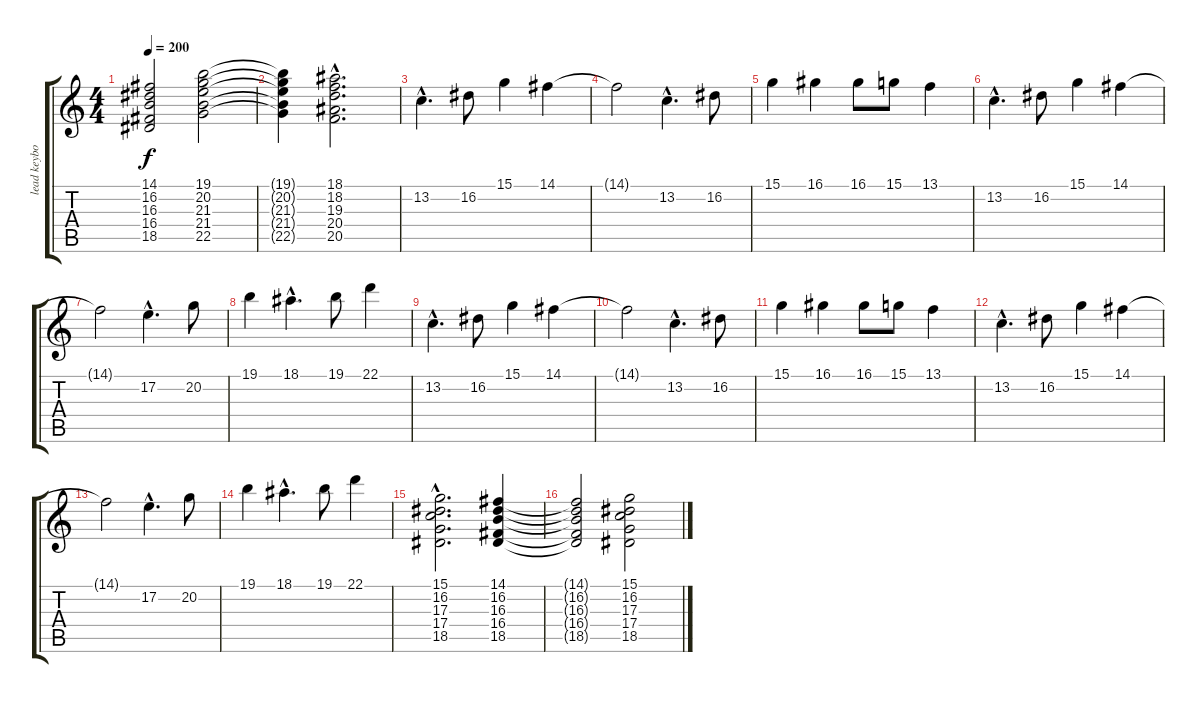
\track ("lead keyboard" "lead keybo") {instrument acousticgrandpiano}
\staff {score tabs}
\tuning (E4 B3 G3 D3 A2 E2) {hide}
\ts (4 4)
\tempo 200
\clef g2
\ks c
(14.1{t} 16.2{t} 16.3{t} 16.4{t} 18.5{t}).2{dy f} (19.1 20.2 21.3 21.4 22.5).2 |
(19.1{t} 20.2{t} 21.3{t} 21.4{t} 22.5{t}).4 (18.1{hac} 18.2{hac} 19.3{hac} 20.4{hac} 20.5{hac}).2{d} |
13.2{hac}.4{d} 16.2.8 15.1.4 14.1.4 |
14.1{t}.2 13.2{hac}.4{d} 16.2.8 |
15.1.4 16.1.4 16.1.8 15.1.8 13.1.4 |
13.2{hac}.4{d} 16.2.8 15.1.4 14.1.4 |
14.1{t}.2 17.2{hac}.4{d} 20.2.8 |
19.1.4 18.1{hac}.4{d} 19.1.8 22.1.4 |
13.2{hac}.4{d} 16.2.8 15.1.4 14.1.4 |
14.1{t}.2 13.2{hac}.4{d} 16.2.8 |
15.1.4 16.1.4 16.1.8 15.1.8 13.1.4 |
13.2{hac}.4{d} 16.2.8 15.1.4 14.1.4 |
14.1{t}.2 17.2{hac}.4{d} 20.2.8 |
19.1.4 18.1{hac}.4{d} 19.1.8 22.1.4 |
(15.1{hac} 16.2{hac} 17.3{hac} 17.4{hac} 18.5{hac}).2{d} (14.1 16.2 16.3 16.4 18.5).4 |
(14.1{t} 16.2{t} 16.3{t} 16.4{t} 18.5{t}).2 (15.1 16.2 17.3 17.4 18.5).2
